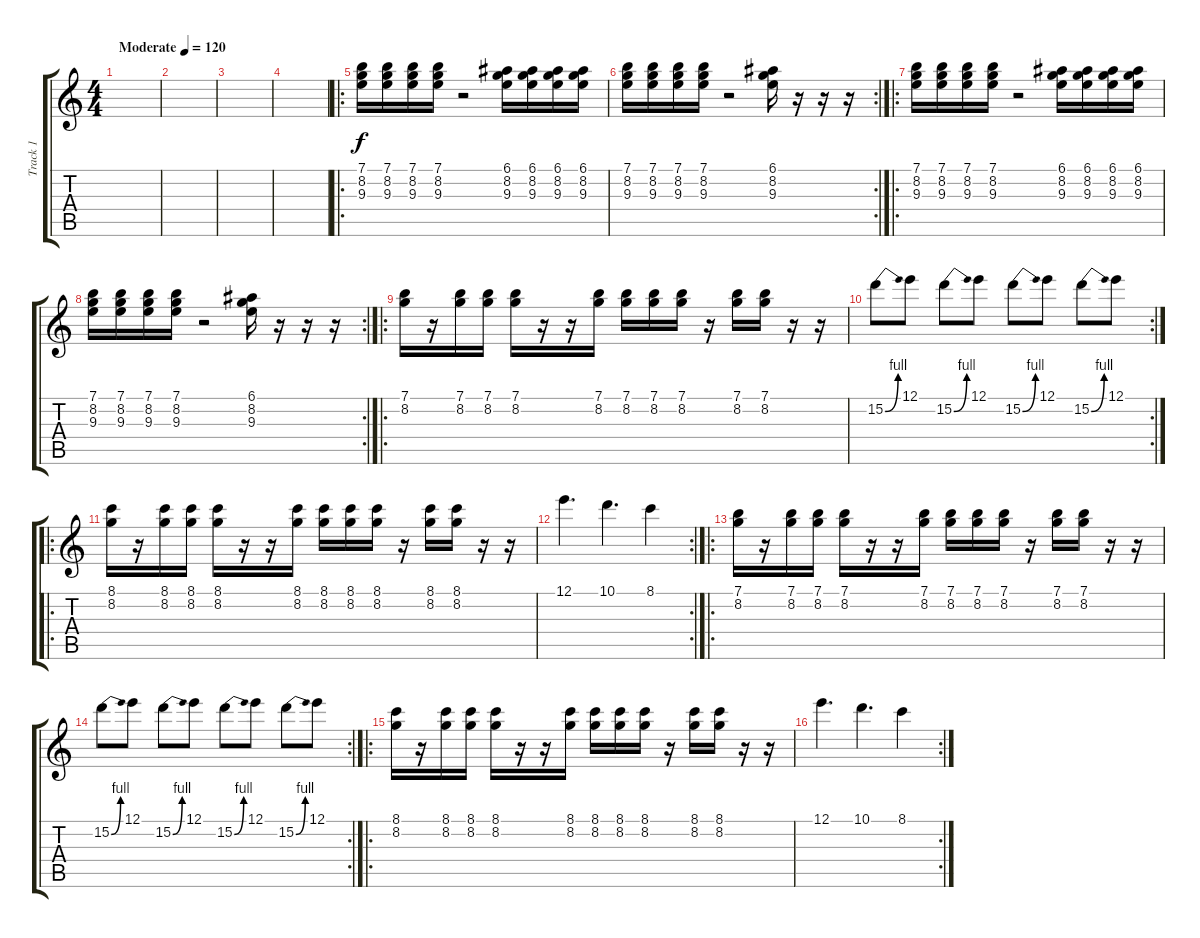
\track ("Track 1" "Track 1") {instrument electricguitarjazz}
\staff {score tabs}
\tuning (E4 B3 G3 D3 A2 E2) {hide}
\ts (4 4)
\tempo (120 "Moderate")
\clef g2
\ks c
|
|
|
|
\ro
(7.1 8.2 9.3).16 (7.1 8.2 9.3).16 (7.1 8.2 9.3).16 (7.1 8.2 9.3).16 r.2 (6.1 8.2 9.3).16 (6.1 8.2 9.3).16 (6.1 8.2 9.3).16 (6.1 8.2 9.3).16 |
\rc 2
(7.1 8.2 9.3).16 (7.1 8.2 9.3).16 (7.1 8.2 9.3).16 (7.1 8.2 9.3).16 r.2 (6.1 8.2 9.3).16 r.16 r.16 r.16 |
\ro
(7.1 8.2 9.3).16 (7.1 8.2 9.3).16 (7.1 8.2 9.3).16 (7.1 8.2 9.3).16 r.2 (6.1 8.2 9.3).16 (6.1 8.2 9.3).16 (6.1 8.2 9.3).16 (6.1 8.2 9.3).16 |
\rc 2
(7.1 8.2 9.3).16 (7.1 8.2 9.3).16 (7.1 8.2 9.3).16 (7.1 8.2 9.3).16 r.2 (6.1 8.2 9.3).16 r.16 r.16 r.16 |
\ro
(7.1 8.2).16 r.16 (7.1 8.2).16 (7.1 8.2).16 (7.1 8.2).16 r.16 r.16 (7.1 8.2).16 (7.1 8.2).16 (7.1 8.2).16 (7.1 8.2).16 r.16 (7.1 8.2).16 (7.1 8.2).16 r.16 r.16 |
\rc 2
15.2{be (bend 0 0 60 4)}.8 12.1.8 15.2{be (bend 0 0 60 4)}.8 12.1.8 15.2{be (bend 0 0 60 4)}.8 12.1.8 15.2{be (bend 0 0 60 4)}.8 12.1.8 |
\ro
(8.1 8.2).16 r.16 (8.1 8.2).16 (8.1 8.2).16 (8.1 8.2).16 r.16 r.16 (8.1 8.2).16 (8.1 8.2).16 (8.1 8.2).16 (8.1 8.2).16 r.16 (8.1 8.2).16 (8.1 8.2).16 r.16 r.16 |
\rc 2
12.1.4{d} 10.1.4{d} 8.1.4 |
\ro
(7.1 8.2).16 r.16 (7.1 8.2).16 (7.1 8.2).16 (7.1 8.2).16 r.16 r.16 (7.1 8.2).16 (7.1 8.2).16 (7.1 8.2).16 (7.1 8.2).16 r.16 (7.1 8.2).16 (7.1 8.2).16 r.16 r.16 |
\rc 2
15.2{be (bend 0 0 60 4)}.8 12.1.8 15.2{be (bend 0 0 60 4)}.8 12.1.8 15.2{be (bend 0 0 60 4)}.8 12.1.8 15.2{be (bend 0 0 60 4)}.8 12.1.8 |
\ro
(8.1 8.2).16 r.16 (8.1 8.2).16 (8.1 8.2).16 (8.1 8.2).16 r.16 r.16 (8.1 8.2).16 (8.1 8.2).16 (8.1 8.2).16 (8.1 8.2).16 r.16 (8.1 8.2).16 (8.1 8.2).16 r.16 r.16 |
\rc 2
12.1.4{d} 10.1.4{d} 8.1.4
